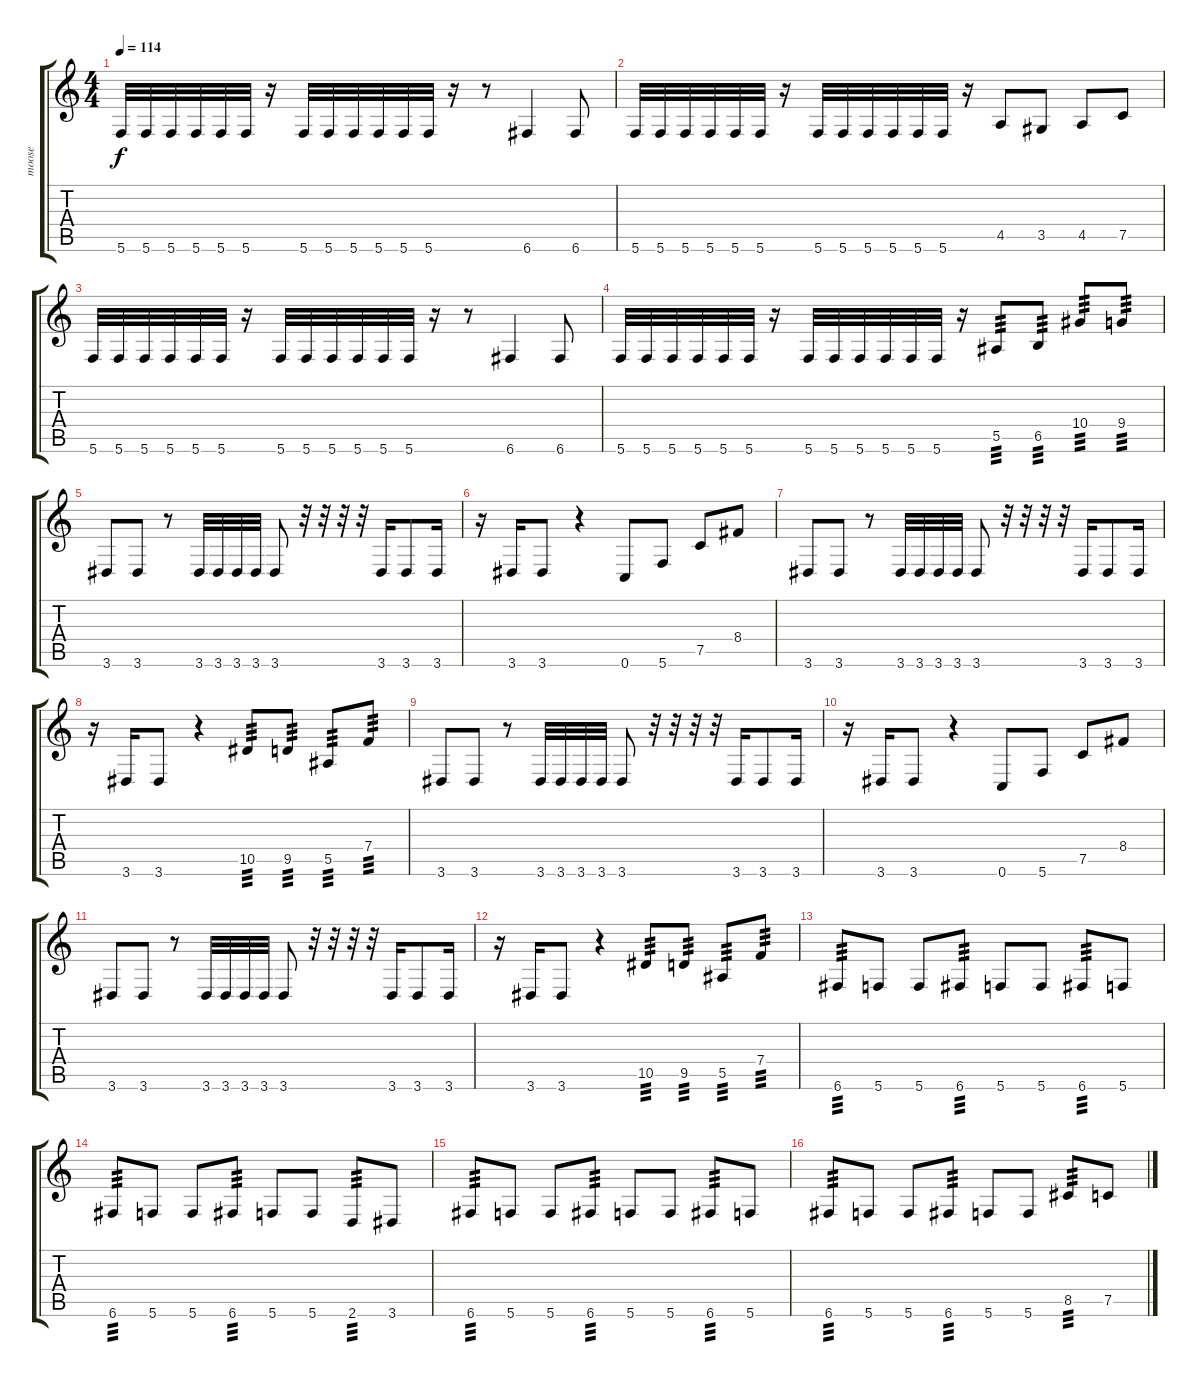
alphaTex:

\track ("moose" "moose") {solo instrument slapbass1}
\staff {score tabs}
\tuning (C4 G3 Eb3 Bb2 F2 C2) {hide}
\ts (4 4)
\tempo 114
\clef g2
\ks c
5.6.32{dy f} 5.6.32 5.6.32 5.6.32 5.6.32 5.6.32 r.16 5.6.32 5.6.32 5.6.32 5.6.32 5.6.32 5.6.32 r.16 r.8 6.6.4 6.6.8 |
5.6.32 5.6.32 5.6.32 5.6.32 5.6.32 5.6.32 r.16 5.6.32 5.6.32 5.6.32 5.6.32 5.6.32 5.6.32 r.16 4.5.8 3.5.8 4.5.8 7.5.8 |
5.6.32 5.6.32 5.6.32 5.6.32 5.6.32 5.6.32 r.16 5.6.32 5.6.32 5.6.32 5.6.32 5.6.32 5.6.32 r.16 r.8 6.6.4 6.6.8 |
5.6.32 5.6.32 5.6.32 5.6.32 5.6.32 5.6.32 r.16 5.6.32 5.6.32 5.6.32 5.6.32 5.6.32 5.6.32 r.16 5.5.8{tp 3} 6.5.8{tp 3} 10.4.8{tp 3} 9.4.8{tp 3} |
3.6.8 3.6.8 r.8 3.6.32 3.6.32 3.6.32 3.6.32 3.6.8 r.32 r.32 r.32 r.32 3.6.16 3.6.8 3.6.16 |
r.16 3.6.16 3.6.8 r.4 0.6.8 5.6.8 7.5.8 8.4.8 |
3.6.8 3.6.8 r.8 3.6.32 3.6.32 3.6.32 3.6.32 3.6.8 r.32 r.32 r.32 r.32 3.6.16 3.6.8 3.6.16 |
r.16 3.6.16 3.6.8 r.4 10.5.8{tp 3} 9.5.8{tp 3} 5.5.8{tp 3} 7.4.8{tp 3} |
3.6.8 3.6.8 r.8 3.6.32 3.6.32 3.6.32 3.6.32 3.6.8 r.32 r.32 r.32 r.32 3.6.16 3.6.8 3.6.16 |
r.16 3.6.16 3.6.8 r.4 0.6.8 5.6.8 7.5.8 8.4.8 |
3.6.8 3.6.8 r.8 3.6.32 3.6.32 3.6.32 3.6.32 3.6.8 r.32 r.32 r.32 r.32 3.6.16 3.6.8 3.6.16 |
r.16 3.6.16 3.6.8 r.4 10.5.8{tp 3} 9.5.8{tp 3} 5.5.8{tp 3} 7.4.8{tp 3} |
6.6.8{tp 3} 5.6.8 5.6.8 6.6.8{tp 3} 5.6.8 5.6.8 6.6.8{tp 3} 5.6.8 |
6.6.8{tp 3} 5.6.8 5.6.8 6.6.8{tp 3} 5.6.8 5.6.8 2.6.8{tp 3} 3.6.8 |
6.6.8{tp 3} 5.6.8 5.6.8 6.6.8{tp 3} 5.6.8 5.6.8 6.6.8{tp 3} 5.6.8 |
6.6.8{tp 3} 5.6.8 5.6.8 6.6.8{tp 3} 5.6.8 5.6.8 8.5.8{tp 3} 7.5.8
